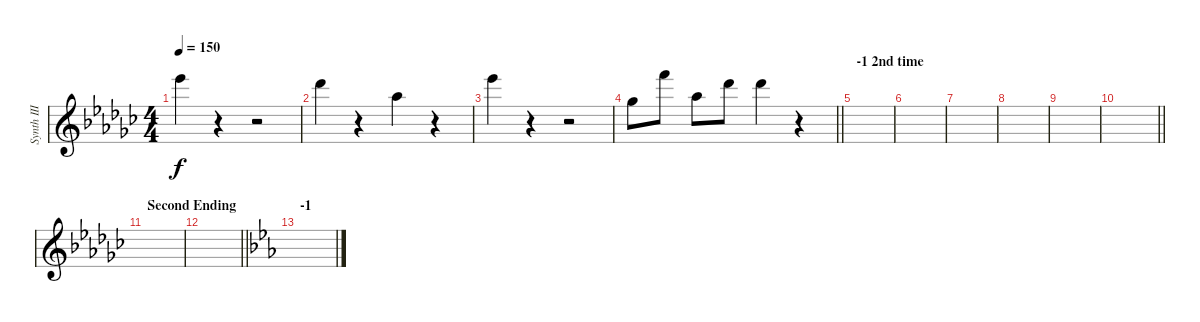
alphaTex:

\track ("Synth III (Glockenspiel)" "Synth III ") {instrument glockenspiel}
\staff {score}
\tuning (E4 B3 G3 D3 A2 E2 B1) {hide}
\ts (4 4)
\tempo 150
\clef g2
\ks ebminor
23.1.4{dy f} r.4 r.2 |
21.1.4 r.4 16.1.4 r.4 |
23.1.4 r.4 r.2 |
\barLineRight lightlight
14.1.8 25.1.8 16.1.8 21.1.8 21.1.4 r.4 |
\section ("" "-1 2nd time")
|
|
|
|
|
\barLineRight lightlight
|
\section ("" "Second Ending")
|
\barLineRight lightlight
|
\section ("" "-1")
\ks eb
